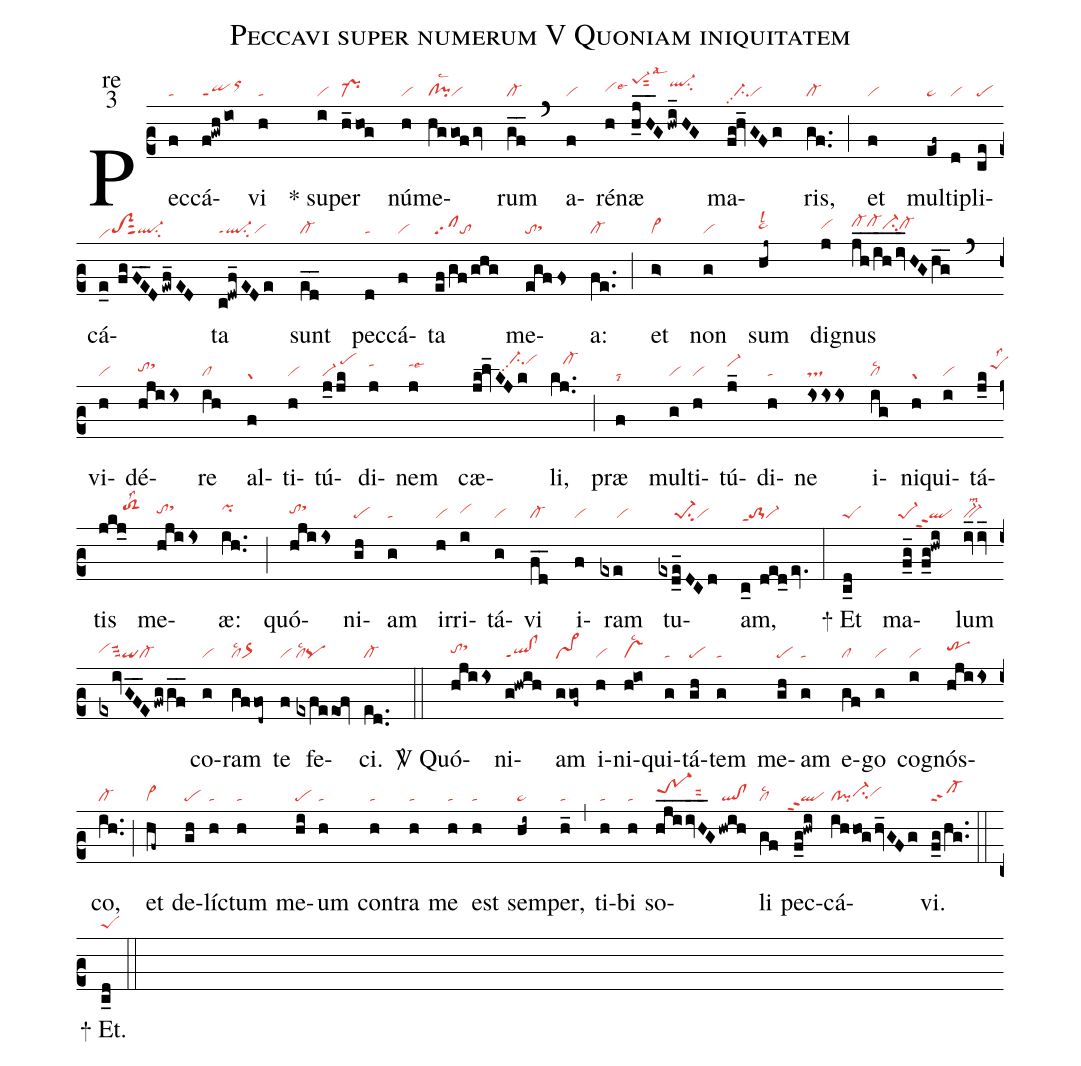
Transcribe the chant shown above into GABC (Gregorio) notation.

name:Peccavi super numerum V Quoniam iniquitatem;
office-part:re;
mode:3;
nabc-lines:1;
%%
(c2) Pec(f|ta)cá(f!gwh/io|qippt1orhj)vi(h|ta) <sp>*</sp> su(i|vi)per(h_hog|pr-) nú(h|vi)me(hg/gof/gv|cl!pilsc2vi)rum(gf__|cl-) (`) a(f|vi)ré(h|vihhlse6)næ(h_jH__G/hwi_HG|pe-1hksut2lsal3ql-hjsu2) ma(fg!hv_GFg|//ci-pp2vi)ris,(gf..|cl-) (;) et(f|vi) mul(ef~|pe~)ti(d|vi)pli(ce|pe)cá(e_0//fgFE__D/ewf_ED|vihdtoS2sut2ql-su2)ta(c!dwf_EDe|ql-ppt1su2vi) sunt(ed__|cl-) pec(d|ta)cá(f|vi)ta(ef/gf/ghg|clpp2to) me(egffs|tosthh)a:(fe..|cl-) (;) et(g>|vi>) non(g|vi) sum(hj~|pe~hhlsl2) dig(j|vihh)nus(jh__/ih__iv_HGhg__|cl-hicl-hici-hhcl-hh) (`) vi(h|vi)dé(hjiis|tohhsthj)re(ih|cl) al(f|gr)ti(h|vi)tú(j_0/jk|vi-/pehk)di(j|tahj)nem(j|tahjlse6) cæ(jk!lv_KJk|///////////ci-hkpp2vihk)li,(kj..|////cl-hk) (;) præ(f|talsi8) mul(g|vi)ti(h|vi)tú(j_|vi-hj)di(h|ta)ne(isss|ts) i(ig|cllsc2)ni(h|gr)qui(i|vi)tá(j_k|////peShilss2)tis(jkj_|///////toS2hilss2) me(hjiis|tohhsthj)æ:(ih..|pihi) (;) quó(hjiis|tohhsthj)ni(gh|pe)am(g|ta) ir(h|vi)ri(i|vihh)tá(g|vi)vi(fd__|cl-) i(f|vi)ram(exe|/////vi) tu(exd_e_DCd|/////pe-1su2vi)am,(c_0//ded_/ev.|to-1ppt1vi-) (:)

<sp>+</sp> Et(c_d|peS) ma(f_g_//f_g!hwi|`pe-1`qlppt2)lum(iv_iv_z|bv-lsm2|exivGF__E/fwggf__|vihhsuu3qicl-) co(g|vi)ram(gffod~|cllsc2or>) te(f|vi) fe(exfeeof|cllsc2pq)ci.(ed..|cl-) (::)

<sp>V/</sp> Quó(hjiis|tohhsthj)ni(g!hwih|ql!clppt1)am(ggof~|vs>) i(h|vi)ni(h@io|vslsc2)qui(g|ta)tá(gh|pe)tem(g|ta) me(gh|pe)am(g|ta) e(gf|cl)go(g|vi) cog(i|vi)nós(hjiis|trhi)co,(ih..|cl-) (;) et(hf~|vi>) de(gh|pe)líc(h|ta)tum(h|ta) me(hi|pe)um(h|ta) con(h|ta)tra(h|ta) me(h|ta) est(h|ta) sem(hi~|pe~)per,(h_|ta) (,) ti(h|ta)bi(h|ta) so(hji___ivH__G/hwih|trS-hisuu2ql!cl)li(gf|cllsc2) pec(f_g!hwi|``qlppt2)cá(ihhog/hv_GFg|cl!pici-hhvihh)vi.(f_g/hg..|cl-ppt2) (::)

<sp>+</sp> Et.(c_d|peS) (::)
